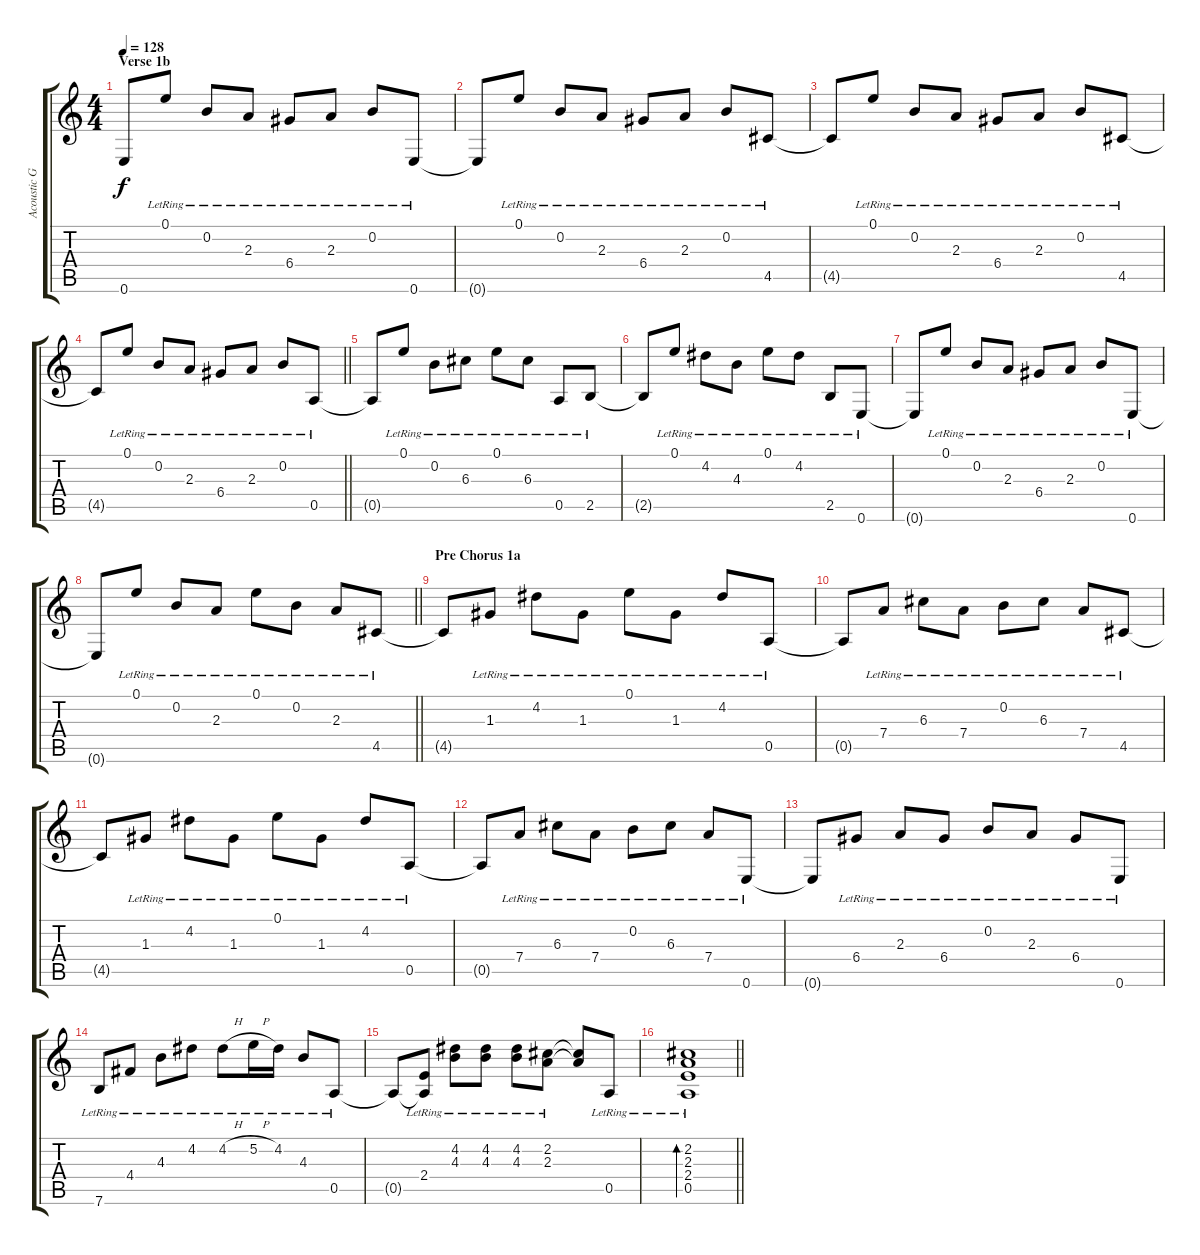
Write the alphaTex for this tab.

\track ("Acoustic Guitar" "Acoustic G") {instrument acousticguitarsteel}
\staff {score tabs}
\tuning (E4 B3 G3 D3 A2 E2) {hide}
\ts (4 4)
\section ("" "Verse 1b")
\tempo 128
\clef g2
\ks c
0.6{t}.8{dy f} 0.1{lr}.8 0.2{lr}.8 2.3{lr}.8 6.4{lr}.8 2.3{lr}.8 0.2{lr}.8 0.6{lr}.8 |
0.6{t}.8 0.1{lr}.8 0.2{lr}.8 2.3{lr}.8 6.4{lr}.8 2.3{lr}.8 0.2{lr}.8 4.5{lr}.8 |
4.5{t}.8 0.1{lr}.8 0.2{lr}.8 2.3{lr}.8 6.4{lr}.8 2.3{lr}.8 0.2{lr}.8 4.5{lr}.8 |
\barLineRight lightlight
4.5{t}.8 0.1{lr}.8 0.2{lr}.8 2.3{lr}.8 6.4{lr}.8 2.3{lr}.8 0.2{lr}.8 0.5{lr}.8 |
0.5{t}.8 0.1{lr}.8 0.2{lr}.8 6.3{lr}.8 0.1{lr}.8 6.3{lr}.8 0.5{lr}.8 2.5{lr}.8 |
2.5{t}.8 0.1{lr}.8 4.2{lr}.8 4.3{lr}.8 0.1{lr}.8 4.2{lr}.8 2.5{lr}.8 0.6{lr}.8 |
0.6{t}.8 0.1{lr}.8 0.2{lr}.8 2.3{lr}.8 6.4{lr}.8 2.3{lr}.8 0.2{lr}.8 0.6{lr}.8 |
\barLineRight lightlight
0.6{t}.8 0.1{lr}.8 0.2{lr}.8 2.3{lr}.8 0.1{lr}.8 0.2{lr}.8 2.3{lr}.8 4.5{lr}.8 |
\section ("" "Pre Chorus 1a")
4.5{t}.8 1.3{lr}.8 4.2{lr}.8 1.3{lr}.8 0.1{lr}.8 1.3{lr}.8 4.2{lr}.8 0.5{lr}.8 |
0.5{t}.8 7.4{lr}.8 6.3{lr}.8 7.4{lr}.8 0.2{lr}.8 6.3{lr}.8 7.4{lr}.8 4.5{lr}.8 |
4.5{t}.8 1.3{lr}.8 4.2{lr}.8 1.3{lr}.8 0.1{lr}.8 1.3{lr}.8 4.2{lr}.8 0.5{lr}.8 |
0.5{t}.8 7.4{lr}.8 6.3{lr}.8 7.4{lr}.8 0.2{lr}.8 6.3{lr}.8 7.4{lr}.8 0.6{lr}.8 |
0.6{t}.8 6.4{lr}.8 2.3{lr}.8 6.4{lr}.8 0.2{lr}.8 2.3{lr}.8 6.4{lr}.8 0.6{lr}.8 |
7.6{lr}.8 4.4{lr}.8 4.3{lr}.8 4.2{lr}.8 4.2{h lr}.8 5.2{h lr}.16 4.2{lr}.16 4.3{lr}.8 0.5{lr}.8 |
0.5{t}.8 (2.4{lr} 0.5{t}).8 (4.2{lr} 4.3{lr}).8 (4.2{lr} 4.3{lr}).8 (4.2{lr} 4.3{lr}).8 (2.2{lr} 2.3{lr}).8 (2.2{t} 2.3{t}).8 0.5{lr}.8 |
\barLineRight lightlight
(2.2{lr} 2.3{lr} 2.4{lr} 0.5{lr}).1{bd 240}
